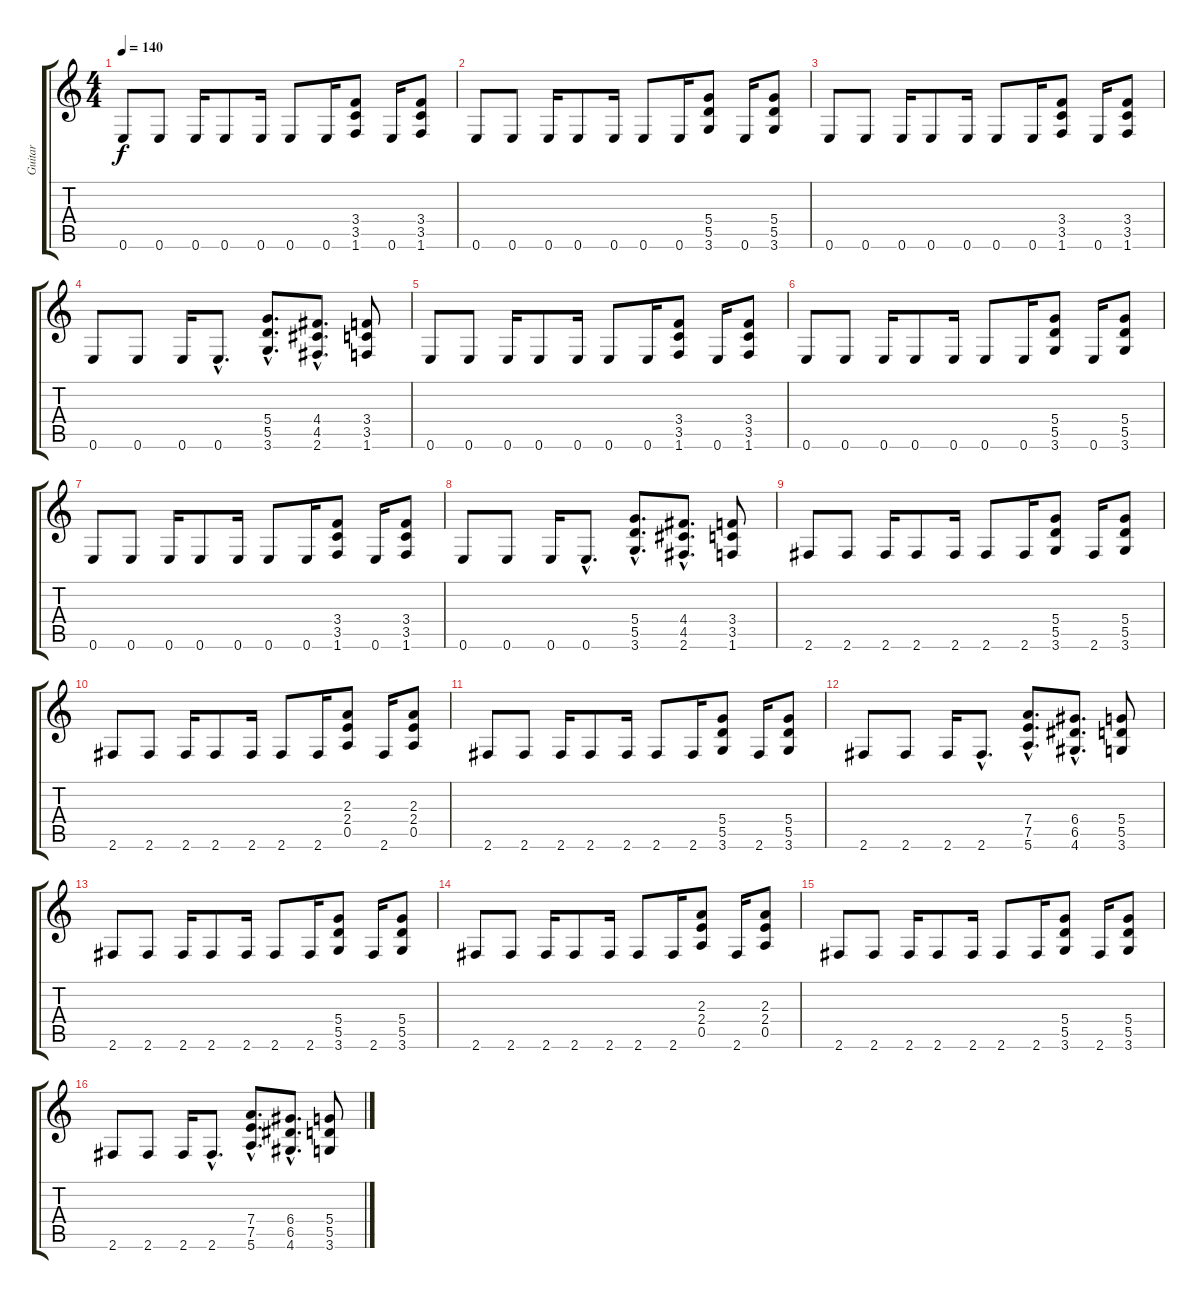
\track ("Guitar" "Guitar") {instrument distortionguitar}
\staff {score tabs}
\tuning (E4 B3 G3 D3 A2 E2) {hide}
\ts (4 4)
\tempo 140
\clef g2
\ks c
0.6.8{dy f} 0.6.8 0.6.16 0.6.8 0.6.16 0.6.8 0.6.16 (3.4 3.5 1.6).8 0.6.16 (3.4 3.5 1.6).8 |
0.6.8 0.6.8 0.6.16 0.6.8 0.6.16 0.6.8 0.6.16 (5.4 5.5 3.6).8 0.6.16 (5.4 5.5 3.6).8 |
0.6.8 0.6.8 0.6.16 0.6.8 0.6.16 0.6.8 0.6.16 (3.4 3.5 1.6).8 0.6.16 (3.4 3.5 1.6).8 |
0.6.8 0.6.8 0.6.16 0.6{hac}.8{d} (5.4{hac} 5.5{hac} 3.6{hac}).8{d} (4.4{hac} 4.5{hac} 2.6{hac}).8{d} (3.4 3.5 1.6).8 |
0.6.8 0.6.8 0.6.16 0.6.8 0.6.16 0.6.8 0.6.16 (3.4 3.5 1.6).8 0.6.16 (3.4 3.5 1.6).8 |
0.6.8 0.6.8 0.6.16 0.6.8 0.6.16 0.6.8 0.6.16 (5.4 5.5 3.6).8 0.6.16 (5.4 5.5 3.6).8 |
0.6.8 0.6.8 0.6.16 0.6.8 0.6.16 0.6.8 0.6.16 (3.4 3.5 1.6).8 0.6.16 (3.4 3.5 1.6).8 |
0.6.8 0.6.8 0.6.16 0.6{hac}.8{d} (5.4{hac} 5.5{hac} 3.6{hac}).8{d} (4.4{hac} 4.5{hac} 2.6{hac}).8{d} (3.4 3.5 1.6).8 |
2.6.8 2.6.8 2.6.16 2.6.8 2.6.16 2.6.8 2.6.16 (5.4 5.5 3.6).8 2.6.16 (5.4 5.5 3.6).8 |
2.6.8 2.6.8 2.6.16 2.6.8 2.6.16 2.6.8 2.6.16 (2.3 2.4 0.5).8 2.6.16 (2.3 2.4 0.5).8 |
2.6.8 2.6.8 2.6.16 2.6.8 2.6.16 2.6.8 2.6.16 (5.4 5.5 3.6).8 2.6.16 (5.4 5.5 3.6).8 |
2.6.8 2.6.8 2.6.16 2.6{hac}.8{d} (7.4{hac} 7.5{hac} 5.6{hac}).8{d} (6.4{hac} 6.5{hac} 4.6{hac}).8{d} (5.4 5.5 3.6).8 |
2.6.8 2.6.8 2.6.16 2.6.8 2.6.16 2.6.8 2.6.16 (5.4 5.5 3.6).8 2.6.16 (5.4 5.5 3.6).8 |
2.6.8 2.6.8 2.6.16 2.6.8 2.6.16 2.6.8 2.6.16 (2.3 2.4 0.5).8 2.6.16 (2.3 2.4 0.5).8 |
2.6.8 2.6.8 2.6.16 2.6.8 2.6.16 2.6.8 2.6.16 (5.4 5.5 3.6).8 2.6.16 (5.4 5.5 3.6).8 |
2.6.8 2.6.8 2.6.16 2.6{hac}.8{d} (7.4{hac} 7.5{hac} 5.6{hac}).8{d} (6.4{hac} 6.5{hac} 4.6{hac}).8{d} (5.4 5.5 3.6).8
